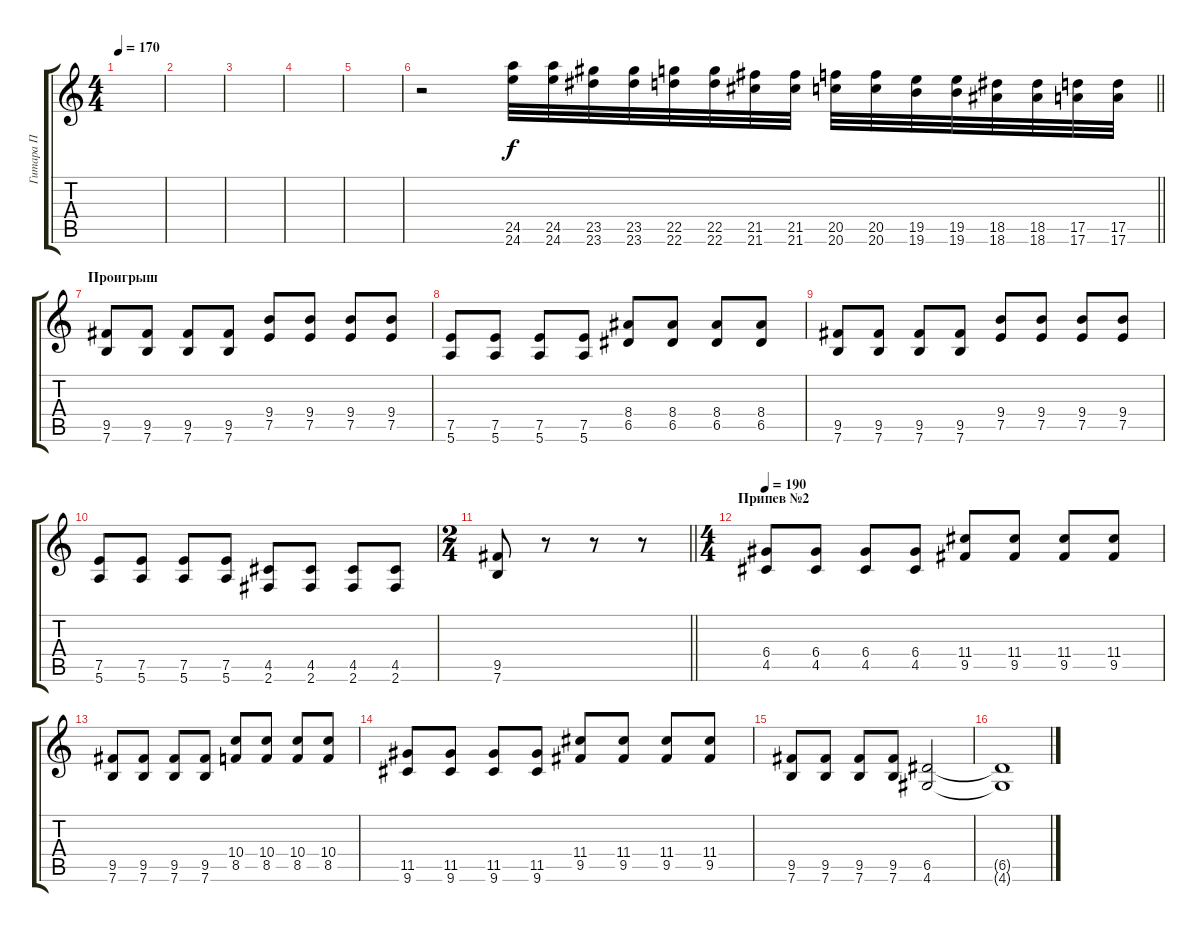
\track ("Гитара П" "Гитара П") {instrument overdrivenguitar}
\staff {score tabs}
\tuning (E4 B3 G3 D3 A2 E2) {hide}
\ts (4 4)
\tempo 170
\clef g2
\ks c
|
|
|
|
|
\barLineRight lightlight
r.2 (24.5 24.6).32 (24.5 24.6).32 (23.5 23.6).32 (23.5 23.6).32 (22.5 22.6).32 (22.5 22.6).32 (21.5 21.6).32 (21.5 21.6).32 (20.5 20.6).32 (20.5 20.6).32 (19.5 19.6).32 (19.5 19.6).32 (18.5 18.6).32 (18.5 18.6).32 (17.5 17.6).32 (17.5 17.6).32 |
\section ("" "Проигрыш")
(9.5 7.6).8 (9.5 7.6).8 (9.5 7.6).8 (9.5 7.6).8 (9.4 7.5).8 (9.4 7.5).8 (9.4 7.5).8 (9.4 7.5).8 |
(7.5 5.6).8 (7.5 5.6).8 (7.5 5.6).8 (7.5 5.6).8 (8.4 6.5).8 (8.4 6.5).8 (8.4 6.5).8 (8.4 6.5).8 |
(9.5 7.6).8 (9.5 7.6).8 (9.5 7.6).8 (9.5 7.6).8 (9.4 7.5).8 (9.4 7.5).8 (9.4 7.5).8 (9.4 7.5).8 |
(7.5 5.6).8 (7.5 5.6).8 (7.5 5.6).8 (7.5 5.6).8 (4.5 2.6).8 (4.5 2.6).8 (4.5 2.6).8 (4.5 2.6).8 |
\ts (2 4)
\barLineRight lightlight
(9.5 7.6).8 r.8 r.8 r.8 |
\ts (4 4)
\section ("" "Припев №2")
\tempo 190
(6.4 4.5).8 (6.4 4.5).8 (6.4 4.5).8 (6.4 4.5).8 (11.4 9.5).8 (11.4 9.5).8 (11.4 9.5).8 (11.4 9.5).8 |
(9.5 7.6).8 (9.5 7.6).8 (9.5 7.6).8 (9.5 7.6).8 (10.4 8.5).8 (10.4 8.5).8 (10.4 8.5).8 (10.4 8.5).8 |
(11.5 9.6).8 (11.5 9.6).8 (11.5 9.6).8 (11.5 9.6).8 (11.4 9.5).8 (11.4 9.5).8 (11.4 9.5).8 (11.4 9.5).8 |
(9.5 7.6).8 (9.5 7.6).8 (9.5 7.6).8 (9.5 7.6).8 (6.5 4.6).2 |
(6.5{t} 4.6{t}).1
